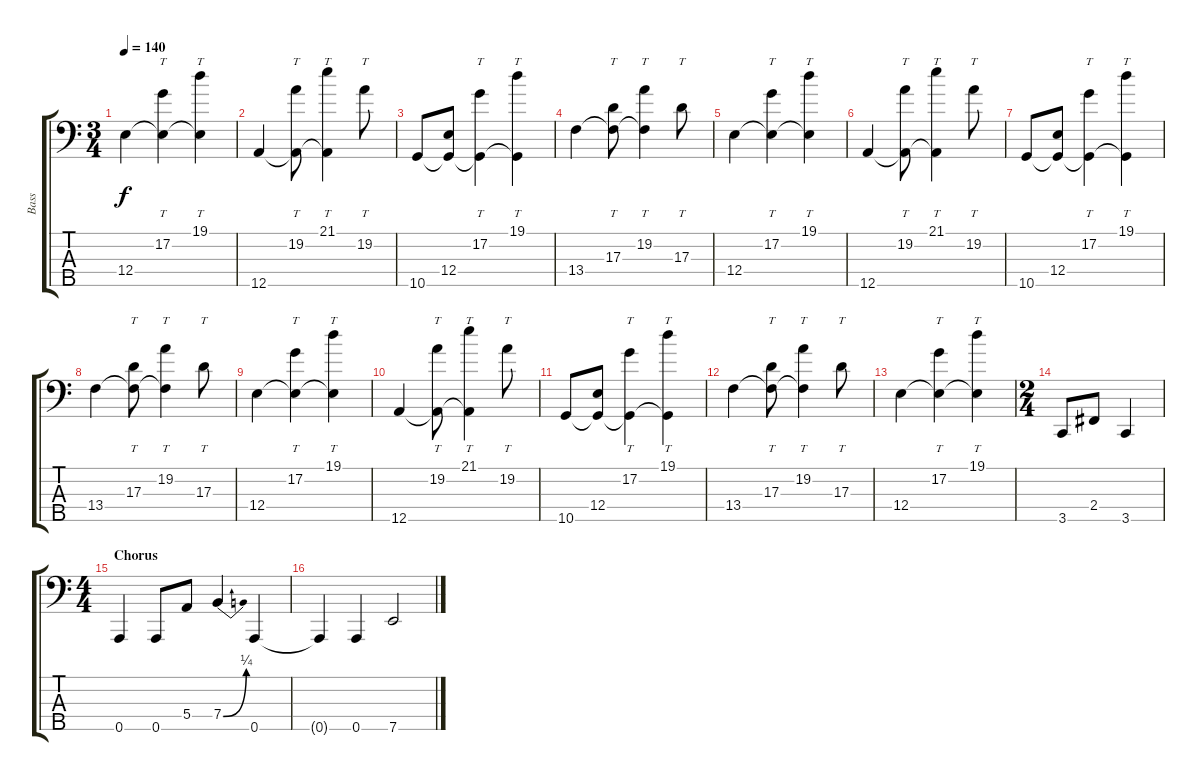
\track ("Bass" "Bass") {instrument electricbassfinger}
\staff {score tabs}
\tuning (G2 D2 A1 E1 A0) {hide}
\ts (3 4)
\tempo 140
\clef f4
\ks c
12.4.4{dy f} (17.2 12.4{t}).4{tt} (19.1 12.4{t}).4{tt} |
12.5.4 (19.2 12.5{t}).8{tt} (21.1 12.5{t}).4{tt} 19.2.8{tt} |
10.5.8 (12.4 10.5{t}).8 (17.2 10.5{t}).4{tt} (19.1 10.5{t}).4{tt} |
13.4.4 (17.3 13.4{t}).8{tt} (19.2 13.4{t}).4{tt} 17.3.8{tt} |
12.4.4 (17.2 12.4{t}).4{tt} (19.1 12.4{t}).4{tt} |
12.5.4 (19.2 12.5{t}).8{tt} (21.1 12.5{t}).4{tt} 19.2.8{tt} |
10.5.8 (12.4 10.5{t}).8 (17.2 10.5{t}).4{tt} (19.1 10.5{t}).4{tt} |
13.4.4 (17.3 13.4{t}).8{tt} (19.2 13.4{t}).4{tt} 17.3.8{tt} |
12.4.4 (17.2 12.4{t}).4{tt} (19.1 12.4{t}).4{tt} |
12.5.4 (19.2 12.5{t}).8{tt} (21.1 12.5{t}).4{tt} 19.2.8{tt} |
10.5.8 (12.4 10.5{t}).8 (17.2 10.5{t}).4{tt} (19.1 10.5{t}).4{tt} |
13.4.4 (17.3 13.4{t}).8{tt} (19.2 13.4{t}).4{tt} 17.3.8{tt} |
12.4.4 (17.2 12.4{t}).4{tt} (19.1 12.4{t}).4{tt} |
\ts (2 4)
3.5.8 2.4.8 3.5.4 |
\ts (4 4)
\section ("" "Chorus")
0.5.4 0.5.8 5.4.8 7.4{be (bend 0 0 60 1)}.4 0.5.4 |
0.5{t}.4 0.5.4 7.5.2
